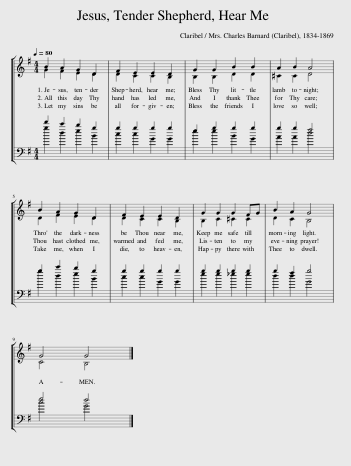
X:1
%%score [ ( 1 2 ) ( 3 4 ) ]
L:1/8
Q:1/4=80
M:4/4
I:linebreak $
K:G
V:1 treble
V:2 treble
V:3 bass transpose="-24 "
V:4 bass transpose="-24 "
V:1
 B2 A2 G2 D2 | F2 E2 E2 D2 | G2 G2 B2 B2 | A2 B2 A4 |$ B2 A2 G2 D2 | %5
 F2 E2 E2 D2 | G2 G2 G2 FG | B2 A2 G4 |$ G4 G4 |] %9
V:2
 G2 F2 E2 D2 | D2 C2 C2 B,2 | B,2 B,2 D2 D2 | ^C2 C2 D4 |$ D2 F2 E2 D2 | %5
 D2 C2 C2 B,2 | B,2 C2 ^C2 C2 | D2 C2 B,4 |$ C4 B,4 |] %9
V:3
 d'2 c'2 b2 g2 | g2 g2 g2 g2 | e2 g2 g2 g2 | g2 g2 f4 |$ g2 c'2 b2 g2 | %5
 g2 g2 g2 g2 | g2 g2 g2 g2 | g2 f2 g4 |$ e4 d4 |] %9
V:4
 g2 d2 e2 B2 | c2 c2 G2 G2 | e2 e2 B2 G2 | A2 A2 d4 |$ g2 d2 e2 B2 | %5
 c2 c2 G2 G2 | e2 e2 _e2 e2 | d2 d2 G4 |$ c4 G4 |] %9
